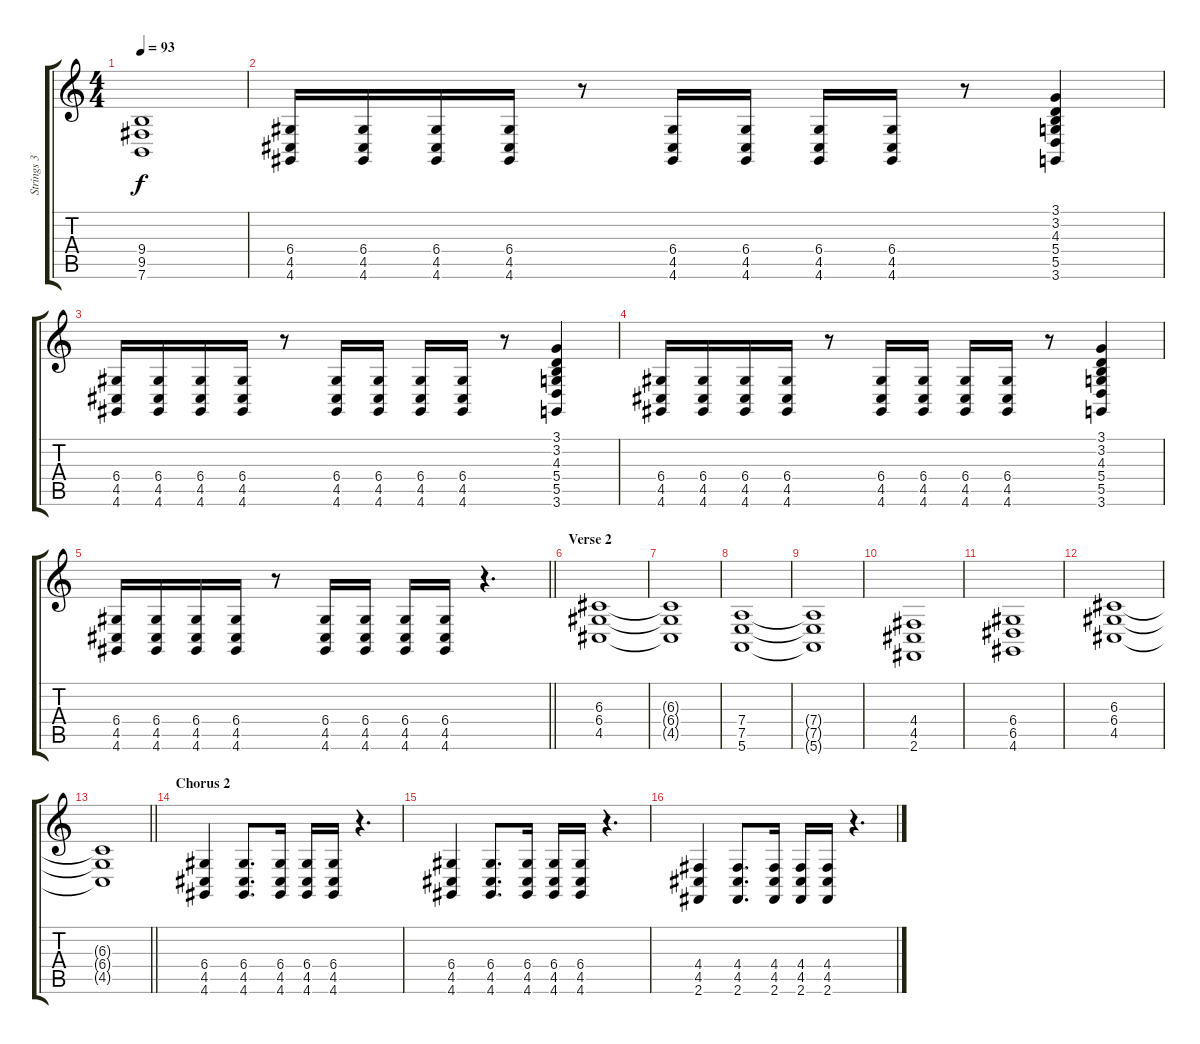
\track ("Strings 3" "Strings 3") {instrument synthstrings1}
\staff {score tabs}
\tuning (E4 B3 G3 D3 A2 E2) {hide}
\ts (4 4)
\tempo 93
\clef g2
\ks c
(9.4 9.5 7.6).1{dy f} |
(6.4 4.5 4.6).16 (6.4 4.5 4.6).16 (6.4 4.5 4.6).16 (6.4 4.5 4.6).16 r.8 (6.4 4.5 4.6).16 (6.4 4.5 4.6).16 (6.4 4.5 4.6).16 (6.4 4.5 4.6).16 r.8 (3.1 3.2 4.3 5.4 5.5 3.6).4 |
(6.4 4.5 4.6).16 (6.4 4.5 4.6).16 (6.4 4.5 4.6).16 (6.4 4.5 4.6).16 r.8 (6.4 4.5 4.6).16 (6.4 4.5 4.6).16 (6.4 4.5 4.6).16 (6.4 4.5 4.6).16 r.8 (3.1 3.2 4.3 5.4 5.5 3.6).4 |
(6.4 4.5 4.6).16 (6.4 4.5 4.6).16 (6.4 4.5 4.6).16 (6.4 4.5 4.6).16 r.8 (6.4 4.5 4.6).16 (6.4 4.5 4.6).16 (6.4 4.5 4.6).16 (6.4 4.5 4.6).16 r.8 (3.1 3.2 4.3 5.4 5.5 3.6).4 |
\barLineRight lightlight
(6.4 4.5 4.6).16 (6.4 4.5 4.6).16 (6.4 4.5 4.6).16 (6.4 4.5 4.6).16 r.8 (6.4 4.5 4.6).16 (6.4 4.5 4.6).16 (6.4 4.5 4.6).16 (6.4 4.5 4.6).16 r.4{d} |
\section ("" "Verse 2")
(6.3 6.4 4.5).1 |
(6.3{t} 6.4{t} 4.5{t}).1 |
(7.4 7.5 5.6).1 |
(7.4{t} 7.5{t} 5.6{t}).1 |
(4.4 4.5 2.6).1 |
(6.4 6.5 4.6).1 |
(6.3 6.4 4.5).1 |
\barLineRight lightlight
(6.3{t} 6.4{t} 4.5{t}).1 |
\section ("" "Chorus 2")
(6.4 4.5 4.6).4 (6.4 4.5 4.6).8{d} (6.4 4.5 4.6).16 (6.4 4.5 4.6).16 (6.4 4.5 4.6).16 r.4{d} |
(6.4 4.5 4.6).4 (6.4 4.5 4.6).8{d} (6.4 4.5 4.6).16 (6.4 4.5 4.6).16 (6.4 4.5 4.6).16 r.4{d} |
(4.4 4.5 2.6).4 (4.4 4.5 2.6).8{d} (4.4 4.5 2.6).16 (4.4 4.5 2.6).16 (4.4 4.5 2.6).16 r.4{d}
